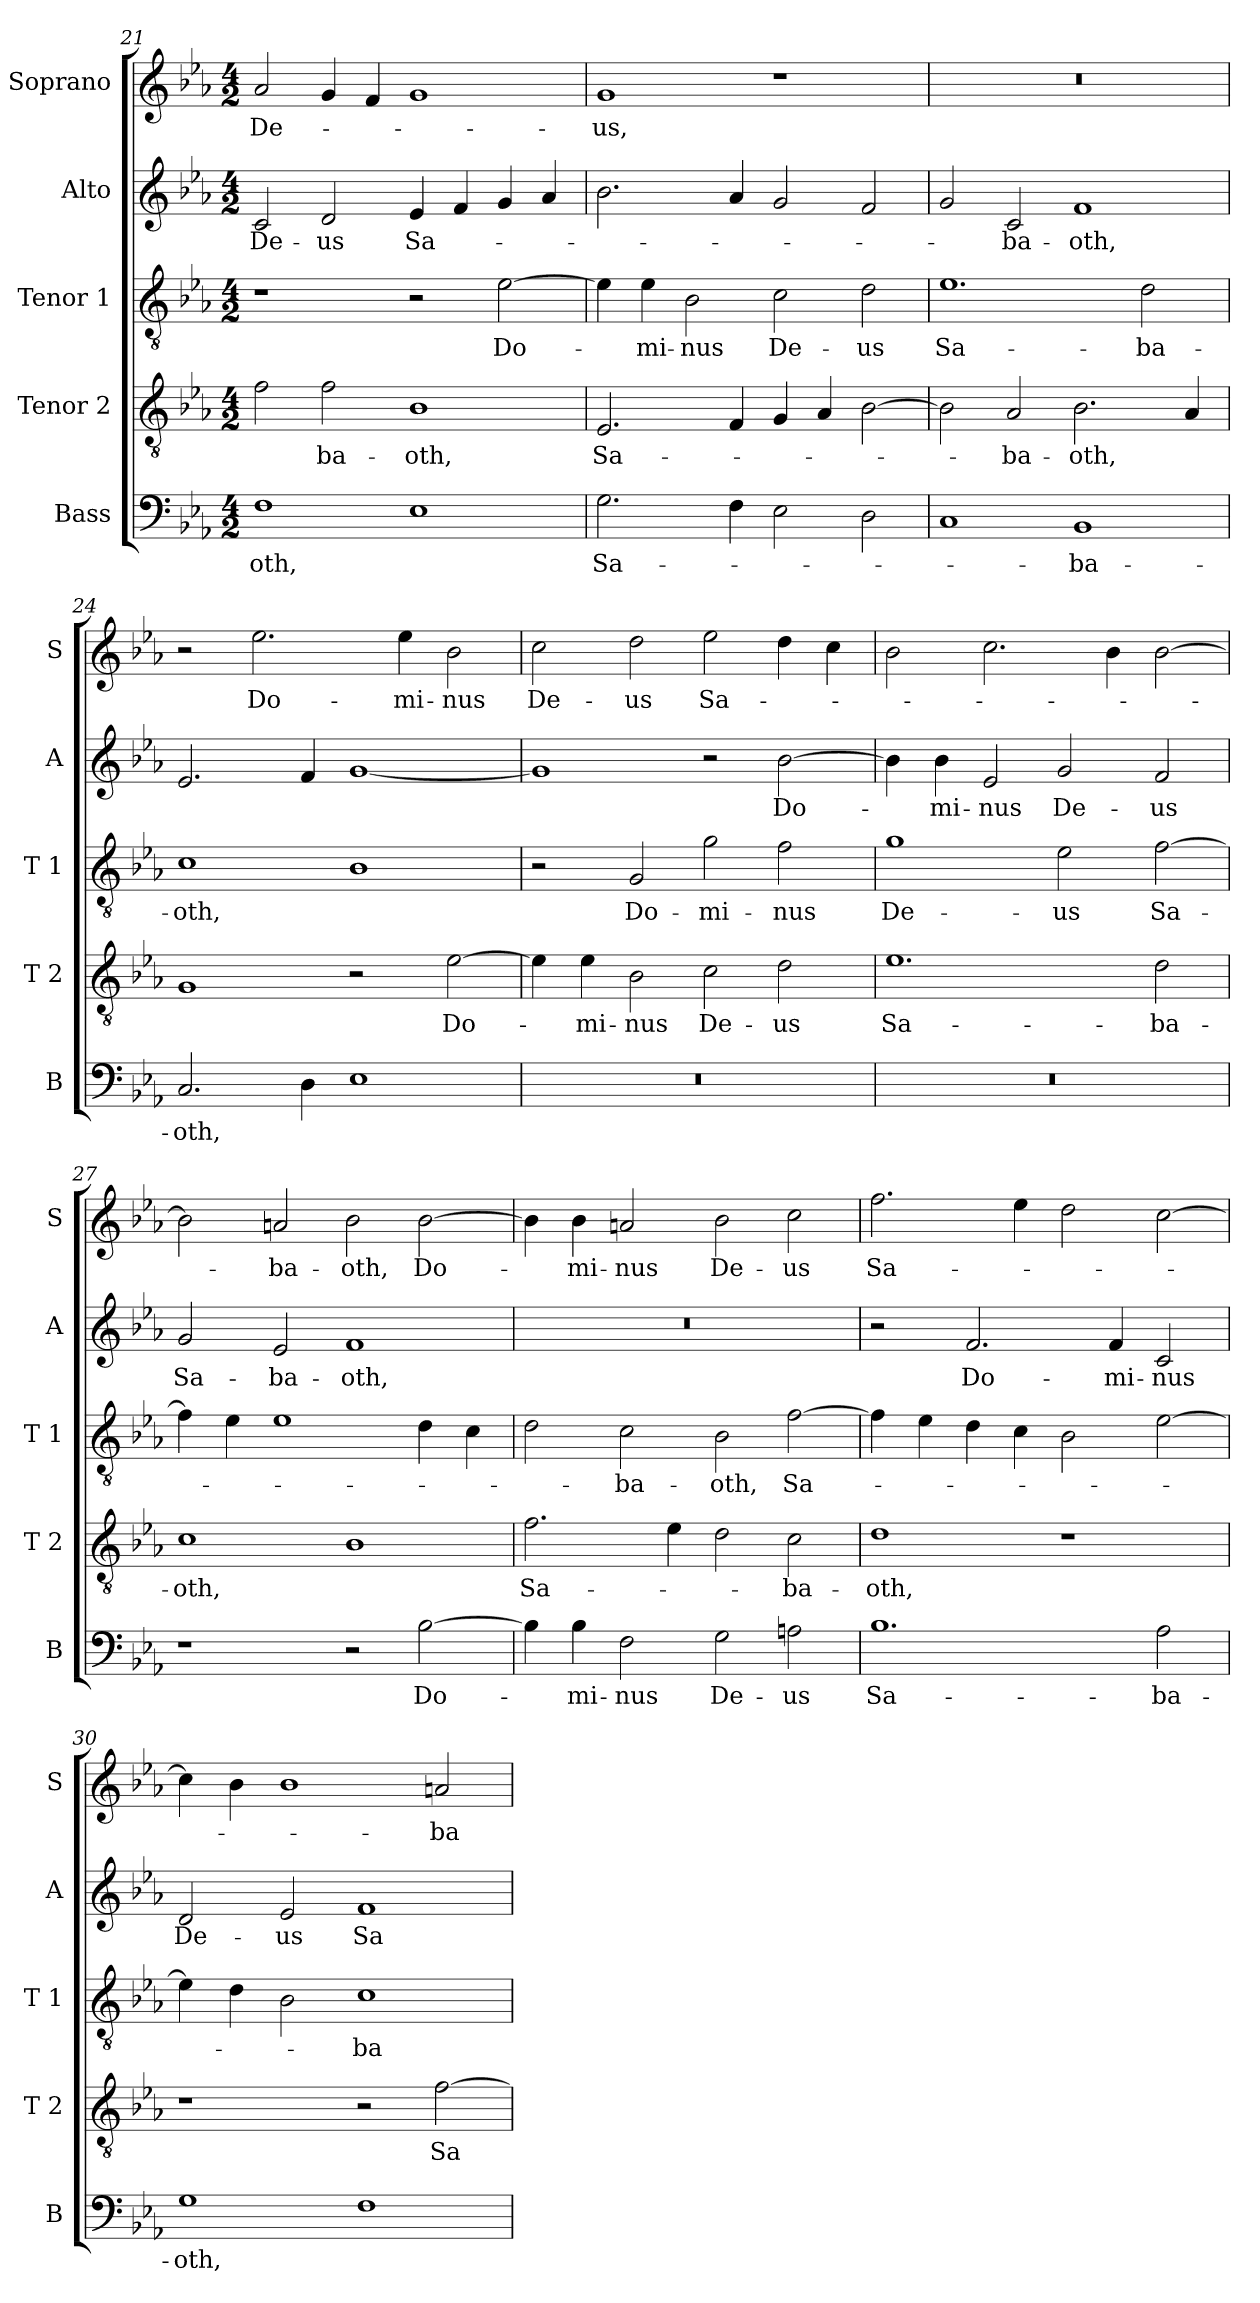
**kern	**text	**kern	**text	**kern	**text	**kern	**text	**kern	**text
*part5	*part5	*part4	*part4	*part3	*part3	*part2	*part2	*part1	*part1
*staff5	*staff5	*staff4	*staff4	*staff3	*staff3	*staff2	*staff2	*staff1	*staff1
*I"Bass	*	*I"Tenor 2	*	*I"Tenor 1	*	*I"Alto	*	*I"Soprano	*
*I'B	*	*I'T 2	*	*I'T 1	*	*I'A	*	*I'S	*
*clefF4	*	*clefGv2	*	*clefGv2	*	*clefG2	*	*clefG2	*
*k[b-e-a-]	*	*k[b-e-a-]	*	*k[b-e-a-]	*	*k[b-e-a-]	*	*k[b-e-a-]	*
*E-:	*	*E-:	*	*E-:	*	*E-:	*	*E-:	*
*M4/2	*	*M4/2	*	*M4/2	*	*M4/2	*	*M4/2	*
=21	=21	=21	=21	=21	=21	=21	=21	=21	=21
!	!LO:LY:b	!	!	!	!	!	!LO:LY:b	!	!LO:LY:b
1F	-oth,	2f\	.	1r	.	2c/	De-	2a-/	De-
!	!	!	!LO:LY:b	!	!	!	!LO:LY:b	!	!
.	.	2f\	-ba-	.	.	2d/	-us	4g/	.
.	.	.	.	.	.	.	.	4f/	.
!	!	!	!LO:LY:b	!	!	!	!LO:LY:b	!	!
1E-	.	1B-	-oth,	2r	.	4e-/	Sa-	1g	.
.	.	.	.	.	.	4f/	.	.	.
!	!	!	!	!	!LO:LY:b	!	!	!	!
.	.	.	.	[2e-\	Do-	4g/	.	.	.
.	.	.	.	.	.	4a-/	.	.	.
=22	=22	=22	=22	=22	=22	=22	=22	=22	=22
!	!LO:LY:b	!	!LO:LY:b	!	!	!	!	!	!LO:LY:b
2.G\	Sa-	2.E-/	Sa-	4e-\]	.	2.b-\	.	1g	-us,
!	!	!	!	!	!LO:LY:b	!	!	!	!
.	.	.	.	4e-\	-mi-	.	.	.	.
!	!	!	!	!	!LO:LY:b	!	!	!	!
.	.	.	.	2B-\	-nus	.	.	.	.
4F\	.	4F/	.	.	.	4a-/	.	.	.
!	!	!	!	!	!LO:LY:b	!	!	!	!
2E-\	.	4G/	.	2c\	De-	2g/	.	1r	.
.	.	4A-/	.	.	.	.	.	.	.
!	!	!	!	!	!LO:LY:b	!	!	!	!
2D\	.	[2B-\	.	2d\	-us	2f/	.	.	.
=23	=23	=23	=23	=23	=23	=23	=23	=23	=23
!	!	!	!	!	!LO:LY:b	!	!	!	!
1C	.	2B-\]	.	1.e-	Sa-	2g/	.	0r	.
!	!	!	!LO:LY:b	!	!	!	!LO:LY:b	!	!
.	.	2A-/	-ba-	.	.	2c/	-ba-	.	.
!	!LO:LY:b	!	!LO:LY:b	!	!	!	!LO:LY:b	!	!
1BB-	-ba-	2.B-\	-oth,	.	.	1f	-oth,	.	.
!	!	!	!	!	!LO:LY:b	!	!	!	!
.	.	.	.	2d\	-ba-	.	.	.	.
.	.	4A-/	.	.	.	.	.	.	.
=24	=24	=24	=24	=24	=24	=24	=24	=24	=24
!	!LO:LY:b	!	!	!	!LO:LY:b	!	!	!	!
2.C/	-oth,	1G	.	1c	-oth,	2.e-/	.	2r	.
!	!	!	!	!	!	!	!	!	!LO:LY:b
.	.	.	.	.	.	.	.	2.ee-\	Do-
4D\	.	.	.	.	.	4f/	.	.	.
1E-	.	2r	.	1B-	.	[1g	.	.	.
!	!	!	!	!	!	!	!	!	!LO:LY:b
.	.	.	.	.	.	.	.	4ee-\	-mi-
!	!	!	!LO:LY:b	!	!	!	!	!	!LO:LY:b
.	.	[2e-\	Do-	.	.	.	.	2b-\	-nus
!!LO:LB:g=z
=25	=25	=25	=25	=25	=25	=25	=25	=25	=25
!	!	!	!	!	!	!	!	!	!LO:LY:b
0r	.	4e-\]	.	2r	.	1g]	.	2cc\	De-
!	!	!	!LO:LY:b	!	!	!	!	!	!
.	.	4e-\	-mi-	.	.	.	.	.	.
!	!	!	!LO:LY:b	!	!LO:LY:b	!	!	!	!LO:LY:b
.	.	2B-\	-nus	2G/	Do-	.	.	2dd\	-us
!	!	!	!LO:LY:b	!	!LO:LY:b	!	!	!	!LO:LY:b
.	.	2c\	De-	2g\	-mi-	2r	.	2ee-\	Sa-
!	!	!	!LO:LY:b	!	!LO:LY:b	!	!LO:LY:b	!	!
.	.	2d\	-us	2f\	-nus	[2b-\	Do-	4dd\	.
.	.	.	.	.	.	.	.	4cc\	.
=26	=26	=26	=26	=26	=26	=26	=26	=26	=26
!	!	!	!LO:LY:b	!	!LO:LY:b	!	!	!	!
0r	.	1.e-	Sa-	1g	De-	4b-\]	.	2b-\	.
!	!	!	!	!	!	!	!LO:LY:b	!	!
.	.	.	.	.	.	4b-\	-mi-	.	.
!	!	!	!	!	!	!	!LO:LY:b	!	!
.	.	.	.	.	.	2e-/	-nus	2.cc\	.
!	!	!	!	!	!LO:LY:b	!	!LO:LY:b	!	!
.	.	.	.	2e-\	-us	2g/	De-	.	.
.	.	.	.	.	.	.	.	4b-\	.
!	!	!	!LO:LY:b	!	!LO:LY:b	!	!LO:LY:b	!	!
.	.	2d\	-ba-	[2f\	Sa-	2f/	-us	[2b-\	.
=27	=27	=27	=27	=27	=27	=27	=27	=27	=27
!	!	!	!LO:LY:b	!	!	!	!LO:LY:b	!	!
1r	.	1c	-oth,	4f\]	.	2g/	Sa-	2b-\]	.
.	.	.	.	4e-\	.	.	.	.	.
!	!	!	!	!	!	!	!LO:LY:b	!	!LO:LY:b
.	.	.	.	1e-	.	2e-/	-ba-	2an/	-ba-
!	!	!	!	!	!	!	!LO:LY:b	!	!LO:LY:b
2r	.	1B-	.	.	.	1f	-oth,	2b-\	-oth,
!	!LO:LY:b	!	!	!	!	!	!	!	!LO:LY:b
[2B-\	Do-	.	.	4d\	.	.	.	[2b-\	Do-
.	.	.	.	4c\	.	.	.	.	.
=28	=28	=28	=28	=28	=28	=28	=28	=28	=28
!	!	!	!LO:LY:b	!	!	!	!	!	!
4B-\]	.	2.f\	Sa-	2d\	.	0r	.	4b-\]	.
!	!LO:LY:b	!	!	!	!	!	!	!	!LO:LY:b
4B-\	-mi-	.	.	.	.	.	.	4b-\	-mi-
!	!LO:LY:b	!	!	!	!LO:LY:b	!	!	!	!LO:LY:b
2F\	-nus	.	.	2c\	-ba-	.	.	2an/	-nus
.	.	4e-\	.	.	.	.	.	.	.
!	!LO:LY:b	!	!	!	!LO:LY:b	!	!	!	!LO:LY:b
2G\	De-	2d\	.	2B-\	-oth,	.	.	2b-\	De-
!	!LO:LY:b	!	!LO:LY:b	!	!LO:LY:b	!	!	!	!LO:LY:b
2An\	-us	2c\	-ba-	[2f\	Sa-	.	.	2cc\	-us
=29	=29	=29	=29	=29	=29	=29	=29	=29	=29
!	!LO:LY:b	!	!LO:LY:b	!	!	!	!	!	!LO:LY:b
1.B-	Sa-	1d	-oth,	4f\]	.	2r	.	2.ff\	Sa-
.	.	.	.	4e-\	.	.	.	.	.
!	!	!	!	!	!	!	!LO:LY:b	!	!
.	.	.	.	4d\	.	2.f/	Do-	.	.
.	.	.	.	4c\	.	.	.	4ee-\	.
.	.	1r	.	2B-\	.	.	.	2dd\	.
!	!	!	!	!	!	!	!LO:LY:b	!	!
.	.	.	.	.	.	4f/	-mi-	.	.
!	!LO:LY:b	!	!	!	!	!	!LO:LY:b	!	!
2A-\	-ba-	.	.	[2e-\	.	2c/	-nus	[2cc\	.
=30	=30	=30	=30	=30	=30	=30	=30	=30	=30
!	!LO:LY:b	!	!	!	!	!	!LO:LY:b	!	!
1G	-oth,	1r	.	4e-\]	.	2d/	De-	4cc\]	.
.	.	.	.	4d\	.	.	.	4b-\	.
!	!	!	!	!	!	!	!LO:LY:b	!	!
.	.	.	.	2B-\	.	2e-/	-us	1b-	.
!	!	!	!	!	!LO:LY:b	!	!LO:LY:b	!	!
1F	.	2r	.	1c	-ba-	1f	Sa-	.	.
!	!	!	!LO:LY:b	!	!	!	!	!	!LO:LY:b
.	.	[2f\	Sa-	.	.	.	.	2an/	-ba-
=	=	=	=	=	=	=	=	=	=
*-	*-	*-	*-	*-	*-	*-	*-	*-	*-
